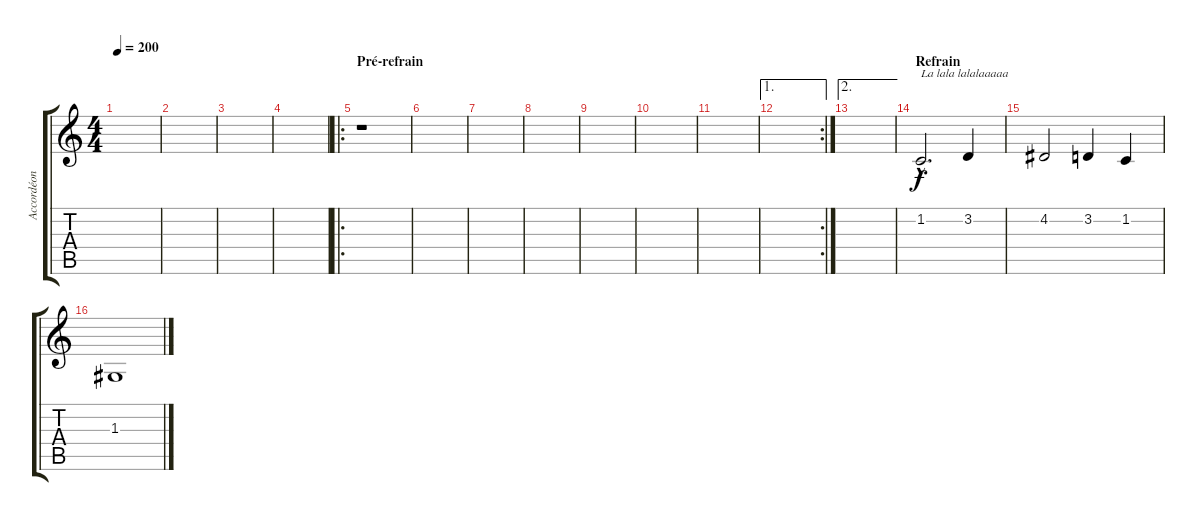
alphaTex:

\track ("Accordéon (voix)" "Accordéon ") {instrument accordion}
\staff {score tabs}
\tuning (E4 B3 G3 D3 A2 E2) {hide}
\ts (4 4)
\tempo 200
\clef g2
\ks c
|
|
|
|
\ro
\section ("" "Pré-refrain")
r.1 |
|
|
|
|
|
|
\ae 1
\rc 2
|
\ae 2
|
\section ("" "Refrain")
1.2{hac}.2{d txt "La lala lalalaaaaa"} 3.2.4 |
4.2.2 3.2.4 1.2.4 |
1.3.1
